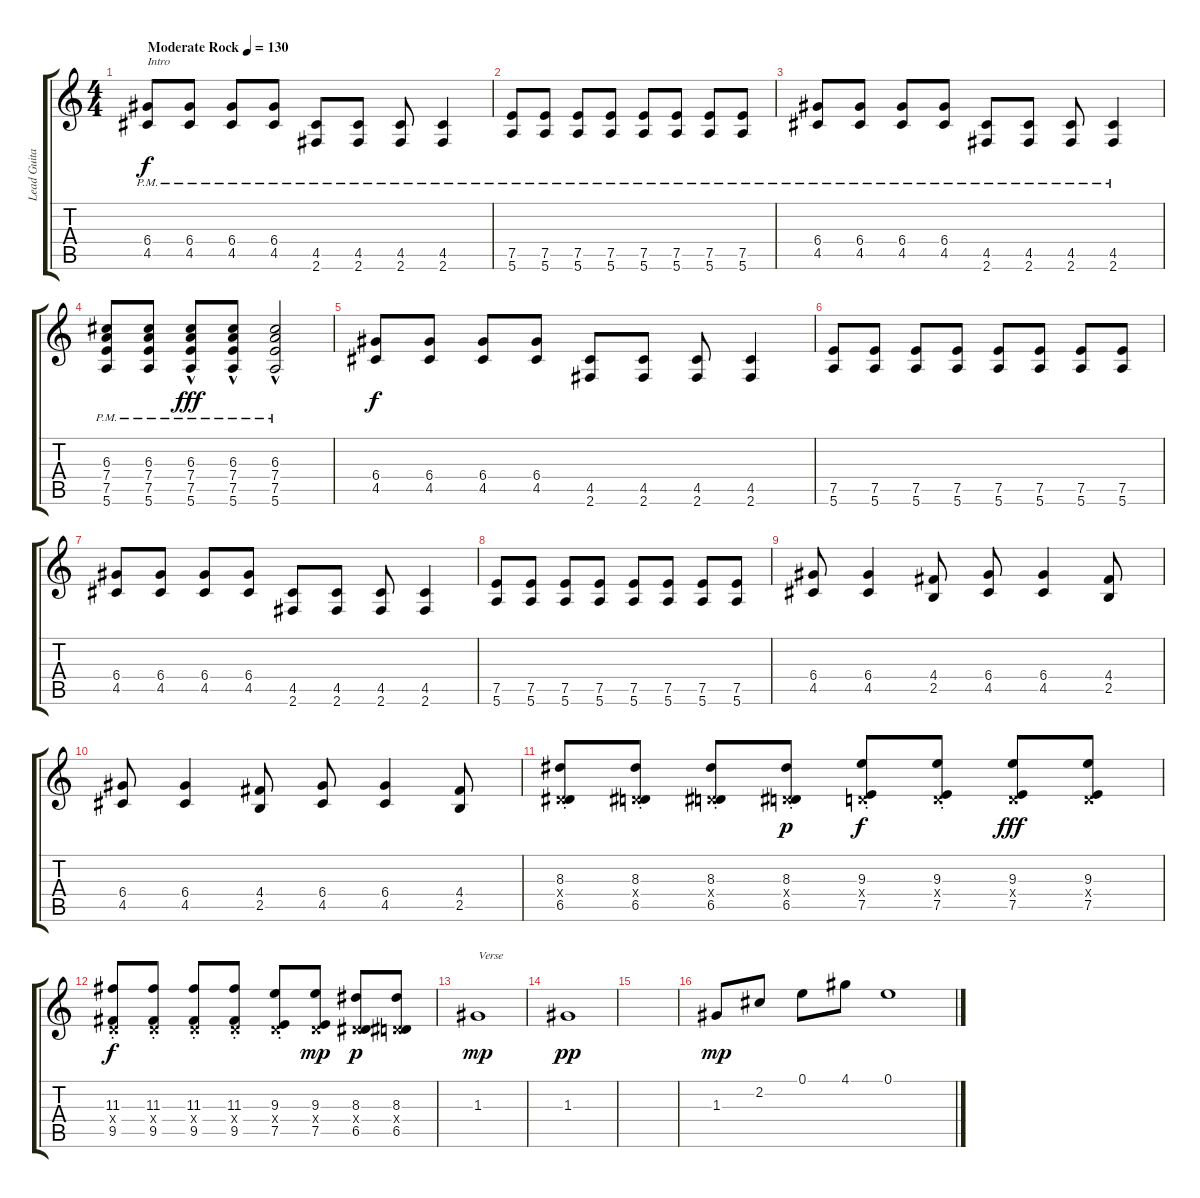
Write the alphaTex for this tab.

\track ("Lead Guitar" "Lead Guita") {instrument overdrivenguitar}
\staff {score tabs}
\tuning (E4 B3 G3 D3 A2 E2) {hide}
\ts (4 4)
\tempo (130 "Moderate Rock")
\clef g2
\ks c
(6.4{pm} 4.5{pm}).8{txt "Intro" dy f instrument overdrivenguitar} (6.4{pm} 4.5{pm}).8 (6.4{pm} 4.5{pm}).8 (6.4{pm} 4.5{pm}).8 (4.5{pm} 2.6{pm}).8 (4.5{pm} 2.6{pm}).8 (4.5{pm} 2.6{pm}).8 (4.5{pm} 2.6{pm}).4 |
(7.5{pm} 5.6{pm}).8 (7.5{pm} 5.6{pm}).8 (7.5{pm} 5.6{pm}).8 (7.5{pm} 5.6{pm}).8 (7.5{pm} 5.6{pm}).8 (7.5{pm} 5.6{pm}).8 (7.5{pm} 5.6{pm}).8 (7.5{pm} 5.6{pm}).8 |
(6.4{pm} 4.5{pm}).8 (6.4{pm} 4.5{pm}).8 (6.4{pm} 4.5{pm}).8 (6.4{pm} 4.5{pm}).8 (4.5{pm} 2.6{pm}).8 (4.5{pm} 2.6{pm}).8 (4.5{pm} 2.6{pm}).8 (4.5{pm} 2.6{pm}).4 |
(6.3{pm} 7.4{pm} 7.5{pm} 5.6{pm}).8 (6.3{pm} 7.4{pm} 7.5{pm} 5.6{pm}).8 (6.3{hac pm} 7.4{hac pm} 7.5{hac pm} 5.6{hac pm}).8{dy fff} (6.3{hac pm} 7.4{hac pm} 7.5{hac pm} 5.6{hac pm}).8 (6.3{hac pm} 7.4{hac pm} 7.5{hac pm} 5.6{hac pm}).2 |
(6.4 4.5).8{dy f} (6.4 4.5).8 (6.4 4.5).8 (6.4 4.5).8 (4.5 2.6).8 (4.5 2.6).8 (4.5 2.6).8 (4.5 2.6).4 |
(7.5 5.6).8 (7.5 5.6).8 (7.5 5.6).8 (7.5 5.6).8 (7.5 5.6).8 (7.5 5.6).8 (7.5 5.6).8 (7.5 5.6).8 |
(6.4 4.5).8 (6.4 4.5).8 (6.4 4.5).8 (6.4 4.5).8 (4.5 2.6).8 (4.5 2.6).8 (4.5 2.6).8 (4.5 2.6).4 |
(7.5 5.6).8 (7.5 5.6).8 (7.5 5.6).8 (7.5 5.6).8 (7.5 5.6).8 (7.5 5.6).8 (7.5 5.6).8 (7.5 5.6).8 |
(6.4 4.5).8 (6.4 4.5).4 (4.4 2.5).8 (6.4 4.5).8 (6.4 4.5).4 (4.4 2.5).8 |
(6.4 4.5).8 (6.4 4.5).4 (4.4 2.5).8 (6.4 4.5).8 (6.4 4.5).4 (4.4 2.5).8 |
(8.3{st} 0.4{x} 6.5{st}).8 (8.3{st} 0.4{x} 6.5{st}).8 (8.3{st} 0.4{x} 6.5{st}).8 (8.3{st} 0.4{x} 6.5{st}).8{dy p} (9.3{st} 0.4{x} 7.5{st}).8{dy f} (9.3{st} 0.4{x} 7.5{st}).8 (9.3 0.4{x} 7.5).8{dy fff} (9.3 0.4{x} 7.5).8 |
(11.3{st} 0.4{x} 9.5{st}).8{dy f} (11.3{st} 0.4{x} 9.5{st}).8 (11.3{st} 0.4{x} 9.5{st}).8 (11.3{st} 0.4{x} 9.5{st}).8 (9.3{st} 0.4{x} 7.5{st}).8 (9.3 0.4{x} 7.5).8{dy mp} (8.3 0.4{x} 6.5).8{dy p} (8.3 0.4{x} 6.5).8 |
1.3.1{txt "Verse" dy mp} |
1.3.1{dy pp} |
|
1.3.8{dy mp} 2.2.8 0.1.8 4.1.8 0.1.1
